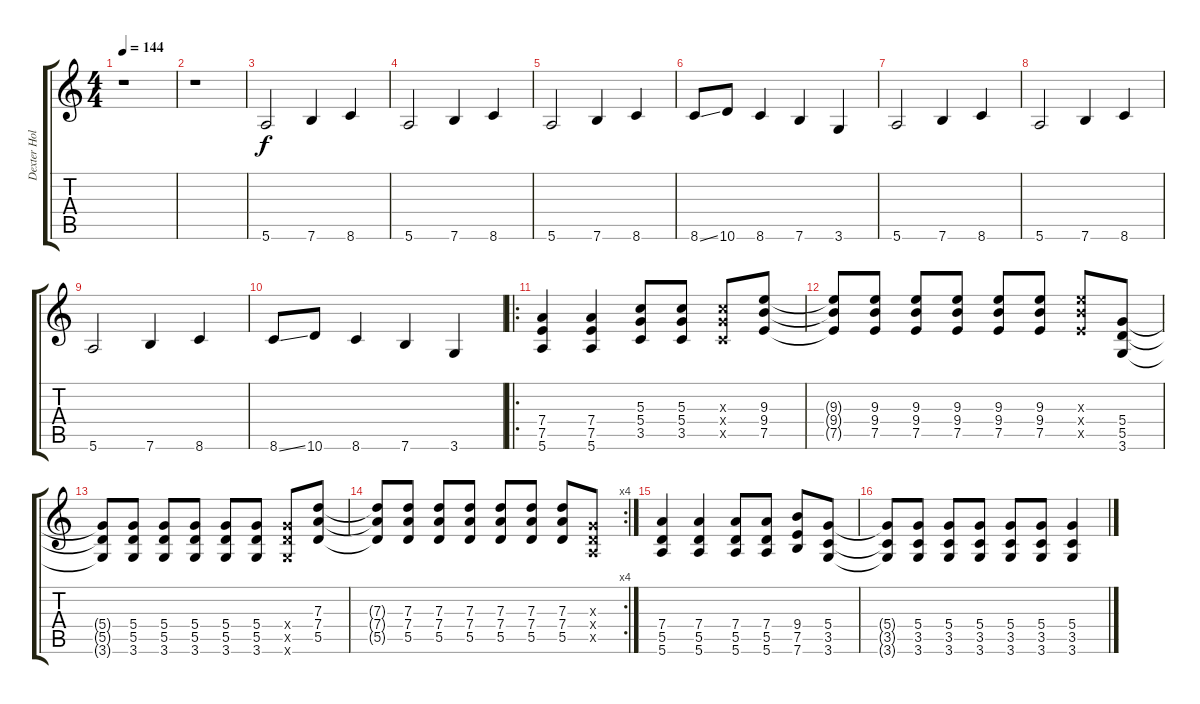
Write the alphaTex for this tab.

\track ("Dexter Holland" "Dexter Hol") {instrument distortionguitar}
\staff {score tabs}
\tuning (E4 B3 G3 D3 A2 E2) {hide}
\ts (4 4)
\tempo 144
\clef g2
\ks c
r.1{dy f} |
r.1 |
5.6.2 7.6.4 8.6.4 |
5.6.2 7.6.4 8.6.4 |
5.6.2 7.6.4 8.6.4 |
8.6{ss}.8 10.6.8 8.6.4 7.6.4 3.6.4 |
5.6.2 7.6.4 8.6.4 |
5.6.2 7.6.4 8.6.4 |
5.6.2 7.6.4 8.6.4 |
8.6{ss}.8 10.6.8 8.6.4 7.6.4 3.6.4 |
\ro
(7.4 7.5 5.6).4 (7.4 7.5 5.6).4 (5.3 5.4 3.5).8 (5.3 5.4 3.5).8 (5.3{x} 5.4{x} 3.5{x}).8 (9.3 9.4 7.5).8 |
(9.3{t} 9.4{t} 7.5{t}).8 (9.3 9.4 7.5).8 (9.3 9.4 7.5).8 (9.3 9.4 7.5).8 (9.3 9.4 7.5).8 (9.3 9.4 7.5).8 (9.3{x} 9.4{x} 7.5{x}).8 (5.4 5.5 3.6).8 |
(5.4{t} 5.5{t} 3.6{t}).8 (5.4 5.5 3.6).8 (5.4 5.5 3.6).8 (5.4 5.5 3.6).8 (5.4 5.5 3.6).8 (5.4 5.5 3.6).8 (5.4{x} 5.5{x} 3.6{x}).8 (7.3 7.4 5.5).8 |
\rc 4
(7.3{t} 7.4{t} 5.5{t}).8 (7.3 7.4 5.5).8 (7.3 7.4 5.5).8 (7.3 7.4 5.5).8 (7.3 7.4 5.5).8 (7.3 7.4 5.5).8 (7.3 7.4 5.5).8 (0.3{x} 0.4{x} 0.5{x}).8 |
(7.4 5.5 5.6).4 (7.4 5.5 5.6).4 (7.4 5.5 5.6).8 (7.4 5.5 5.6).8 (9.4 7.5 7.6).8 (5.4 3.5 3.6).8 |
(5.4{t} 3.5{t} 3.6{t}).8 (5.4 3.5 3.6).8 (5.4 3.5 3.6).8 (5.4 3.5 3.6).8 (5.4 3.5 3.6).8 (5.4 3.5 3.6).8 (5.4 3.5 3.6).4
